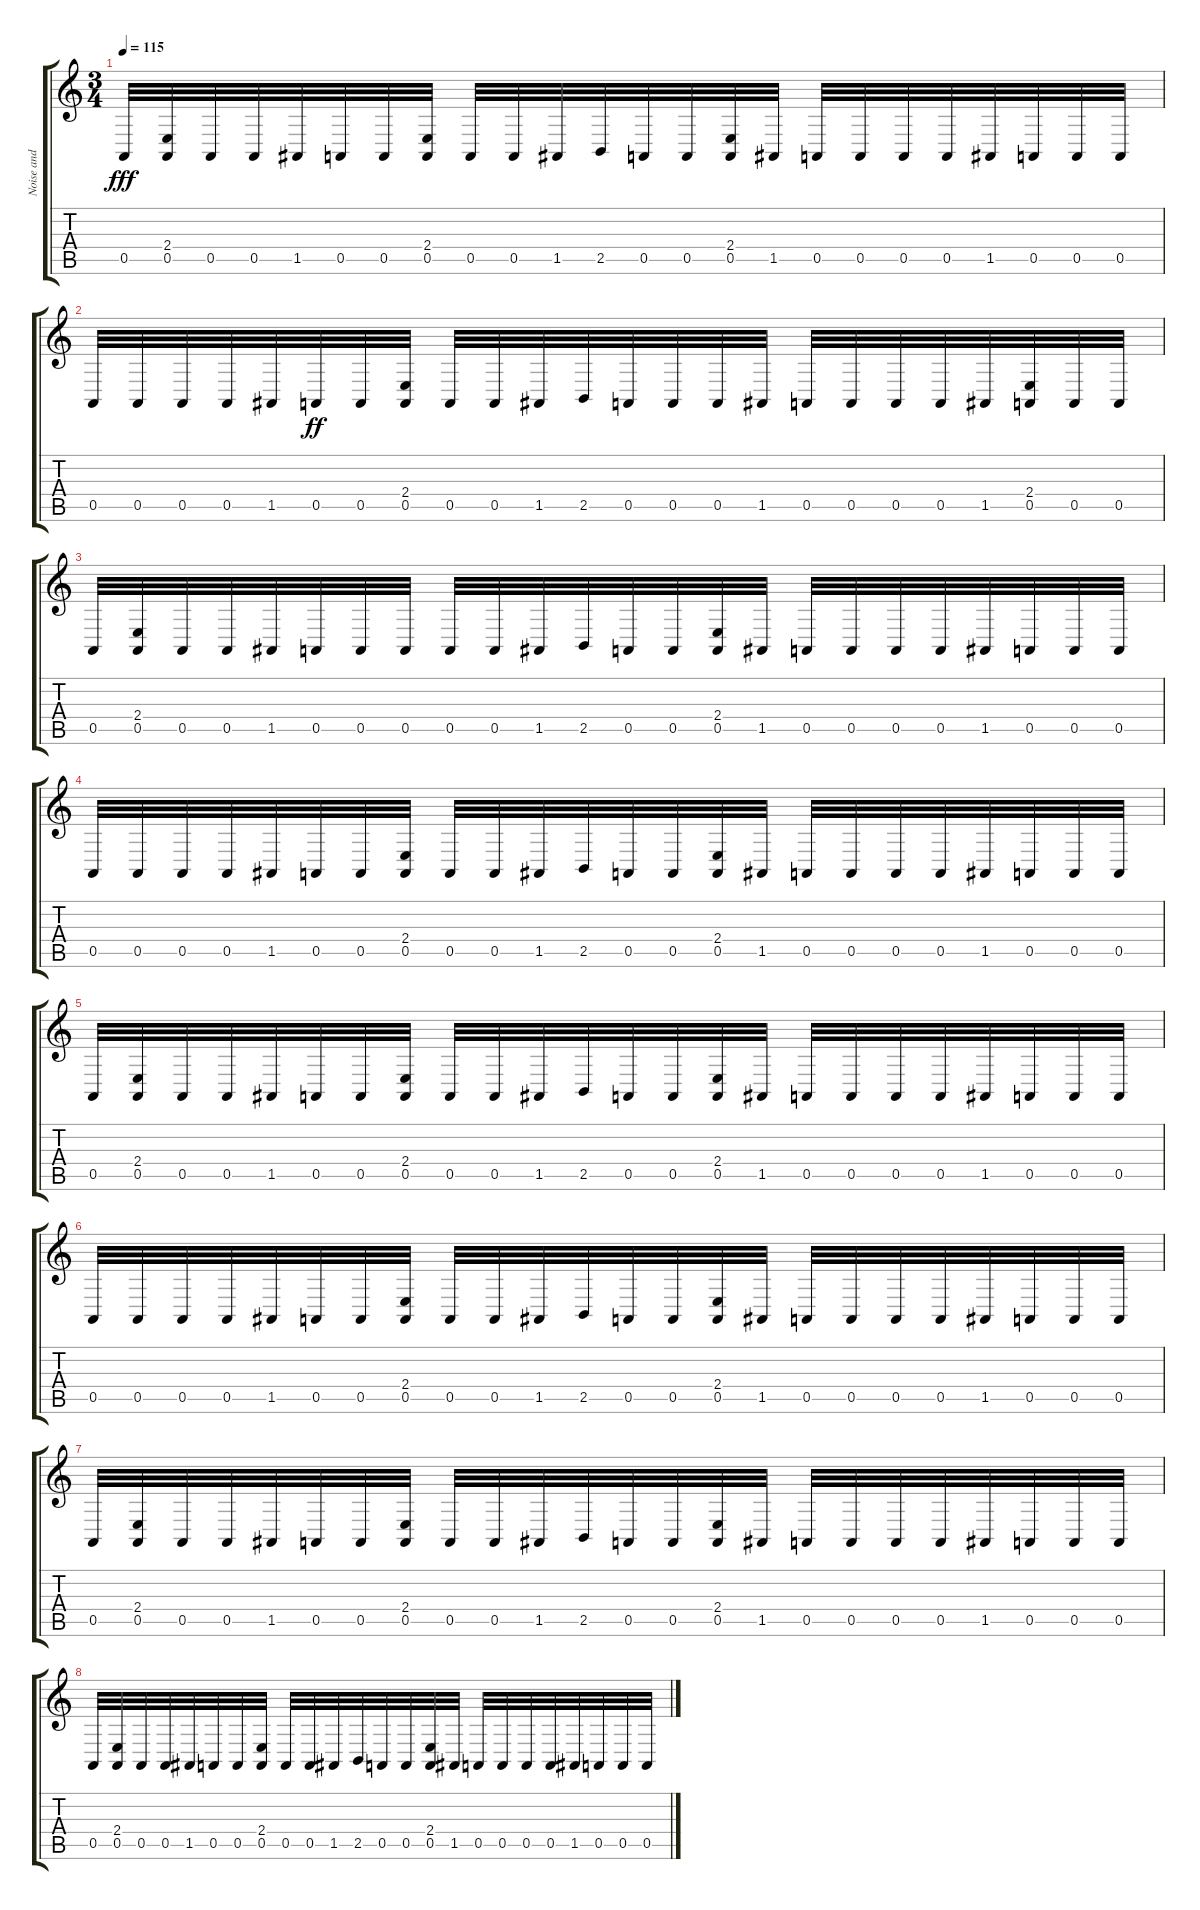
\track ("Noise and effects" "Noise and ") {instrument applause}
\staff {score tabs}
\tuning (E4 B3 G3 D3 A2 E2) {hide}
\ts (3 4)
\tempo 115
\clef g2
\ks c
0.5.32{dy fff instrument applause} (2.4 0.5).32 0.5.32 0.5.32 1.5.32 0.5.32 0.5.32 (2.4 0.5).32 0.5.32 0.5.32 1.5.32 2.5.32 0.5.32 0.5.32 (2.4 0.5).32 1.5.32 0.5.32 0.5.32 0.5.32 0.5.32 1.5.32 0.5.32 0.5.32 0.5.32 |
0.5.32 0.5.32 0.5.32 0.5.32 1.5.32 0.5.32{dy ff} 0.5.32 (2.4 0.5).32 0.5.32 0.5.32 1.5.32 2.5.32 0.5.32 0.5.32 0.5.32 1.5.32 0.5.32 0.5.32 0.5.32 0.5.32 1.5.32 (2.4 0.5).32 0.5.32 0.5.32 |
0.5.32 (2.4 0.5).32 0.5.32 0.5.32 1.5.32 0.5.32 0.5.32 0.5.32 0.5.32 0.5.32 1.5.32 2.5.32 0.5.32 0.5.32 (2.4 0.5).32 1.5.32 0.5.32 0.5.32 0.5.32 0.5.32 1.5.32 0.5.32 0.5.32 0.5.32 |
0.5.32 0.5.32 0.5.32 0.5.32 1.5.32 0.5.32 0.5.32 (2.4 0.5).32 0.5.32 0.5.32 1.5.32 2.5.32 0.5.32 0.5.32 (2.4 0.5).32 1.5.32 0.5.32 0.5.32 0.5.32 0.5.32 1.5.32 0.5.32 0.5.32 0.5.32 |
0.5.32 (2.4 0.5).32 0.5.32 0.5.32 1.5.32 0.5.32 0.5.32 (2.4 0.5).32 0.5.32 0.5.32 1.5.32 2.5.32 0.5.32 0.5.32 (2.4 0.5).32 1.5.32 0.5.32 0.5.32 0.5.32 0.5.32 1.5.32 0.5.32 0.5.32 0.5.32 |
0.5.32 0.5.32 0.5.32 0.5.32 1.5.32 0.5.32 0.5.32 (2.4 0.5).32 0.5.32 0.5.32 1.5.32 2.5.32 0.5.32 0.5.32 (2.4 0.5).32 1.5.32 0.5.32 0.5.32 0.5.32 0.5.32 1.5.32 0.5.32 0.5.32 0.5.32 |
0.5.32 (2.4 0.5).32 0.5.32 0.5.32 1.5.32 0.5.32 0.5.32 (2.4 0.5).32 0.5.32 0.5.32 1.5.32 2.5.32 0.5.32 0.5.32 (2.4 0.5).32 1.5.32 0.5.32 0.5.32 0.5.32 0.5.32 1.5.32 0.5.32 0.5.32 0.5.32 |
0.5.32 (2.4 0.5).32 0.5.32 0.5.32 1.5.32 0.5.32 0.5.32 (2.4 0.5).32 0.5.32 0.5.32 1.5.32 2.5.32 0.5.32 0.5.32 (2.4 0.5).32 1.5.32 0.5.32 0.5.32 0.5.32 0.5.32 1.5.32 0.5.32 0.5.32 0.5.32
